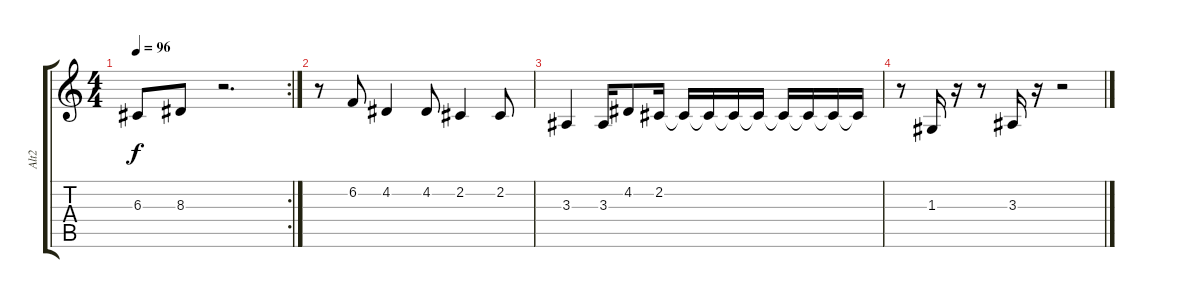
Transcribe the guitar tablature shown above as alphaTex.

\track ("Alt2" "Alt2") {instrument altosax}
\staff {score tabs}
\tuning (E4 B3 G3 D3 A2 E2) {hide}
\rc 2
\ts (4 4)
\tempo 96
\clef g2
\ks c
6.3{t}.8{dy f} 8.3.8 r.2{d} |
r.8 6.2.8 4.2.4 4.2.8 2.2.4 2.2.8 |
3.3.4 3.3.16 4.2.8 2.2.16 2.2{t}.16{volume 6} 2.2{t}.16{volume 7} 2.2{t}.16{volume 8} 2.2{t}.16{volume 9} 2.2{t}.16{volume 12} 2.2{t}.16{volume 16} 2.2{t}.16 2.2{t}.16 |
r.8 1.3.16 r.16 r.8 3.3.16 r.16 r.2
